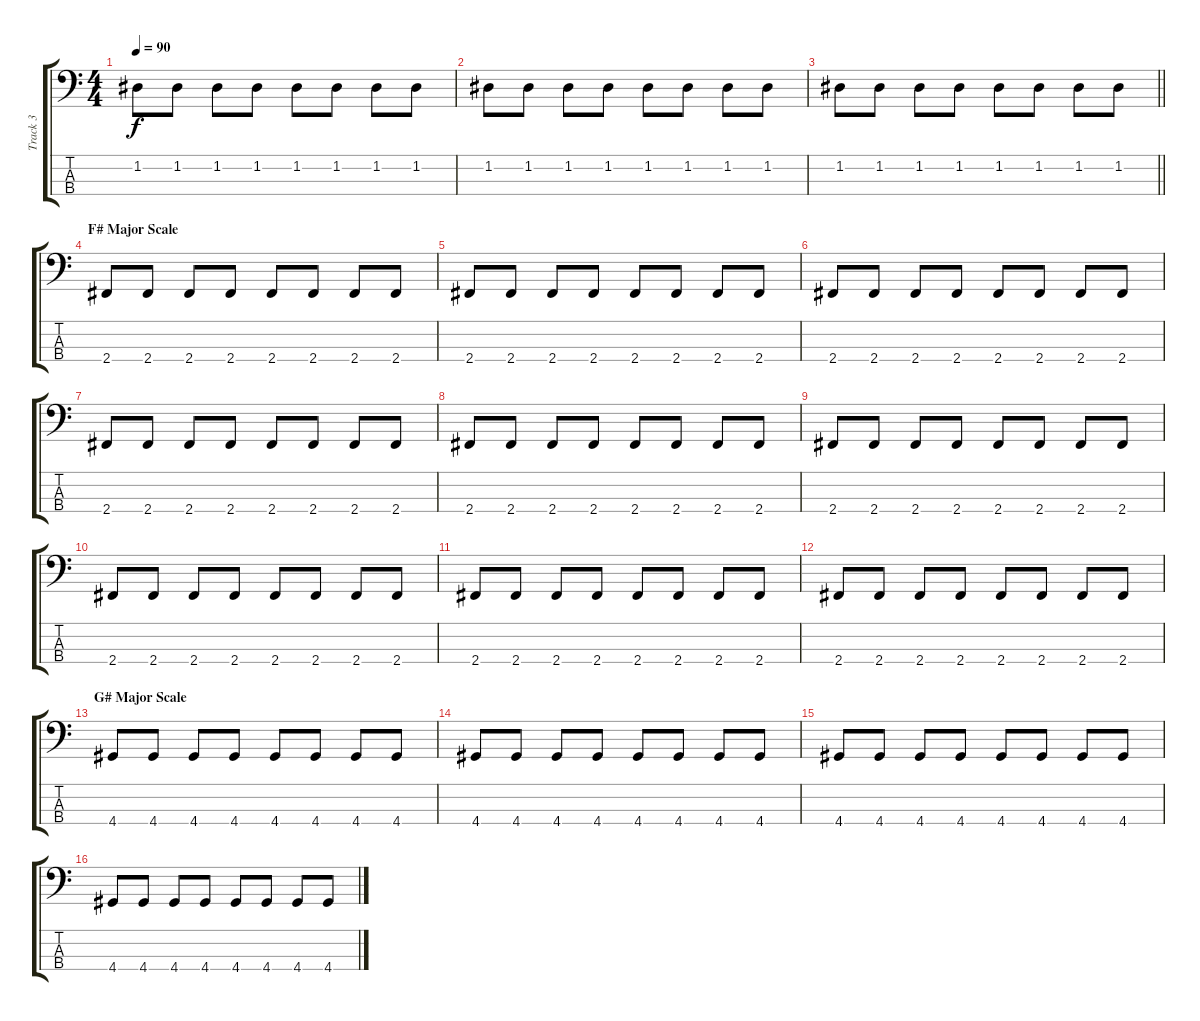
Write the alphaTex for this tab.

\track ("Track 3" "Track 3") {instrument electricbassfinger}
\staff {score tabs}
\tuning (G2 D2 A1 E1) {hide}
\ts (4 4)
\tempo 90
\clef f4
\ks c
1.2.8{dy f} 1.2.8 1.2.8 1.2.8 1.2.8 1.2.8 1.2.8 1.2.8 |
1.2.8 1.2.8 1.2.8 1.2.8 1.2.8 1.2.8 1.2.8 1.2.8 |
\barLineRight lightlight
1.2.8 1.2.8 1.2.8 1.2.8 1.2.8 1.2.8 1.2.8 1.2.8 |
\section ("" "F# Major Scale")
2.4.8 2.4.8 2.4.8 2.4.8 2.4.8 2.4.8 2.4.8 2.4.8 |
2.4.8 2.4.8 2.4.8 2.4.8 2.4.8 2.4.8 2.4.8 2.4.8 |
2.4.8 2.4.8 2.4.8 2.4.8 2.4.8 2.4.8 2.4.8 2.4.8 |
2.4.8 2.4.8 2.4.8 2.4.8 2.4.8 2.4.8 2.4.8 2.4.8 |
2.4.8 2.4.8 2.4.8 2.4.8 2.4.8 2.4.8 2.4.8 2.4.8 |
2.4.8 2.4.8 2.4.8 2.4.8 2.4.8 2.4.8 2.4.8 2.4.8 |
2.4.8 2.4.8 2.4.8 2.4.8 2.4.8 2.4.8 2.4.8 2.4.8 |
2.4.8 2.4.8 2.4.8 2.4.8 2.4.8 2.4.8 2.4.8 2.4.8 |
2.4.8 2.4.8 2.4.8 2.4.8 2.4.8 2.4.8 2.4.8 2.4.8 |
\section ("" "G# Major Scale")
4.4.8 4.4.8 4.4.8 4.4.8 4.4.8 4.4.8 4.4.8 4.4.8 |
4.4.8 4.4.8 4.4.8 4.4.8 4.4.8 4.4.8 4.4.8 4.4.8 |
4.4.8 4.4.8 4.4.8 4.4.8 4.4.8 4.4.8 4.4.8 4.4.8 |
4.4.8 4.4.8 4.4.8 4.4.8 4.4.8 4.4.8 4.4.8 4.4.8
